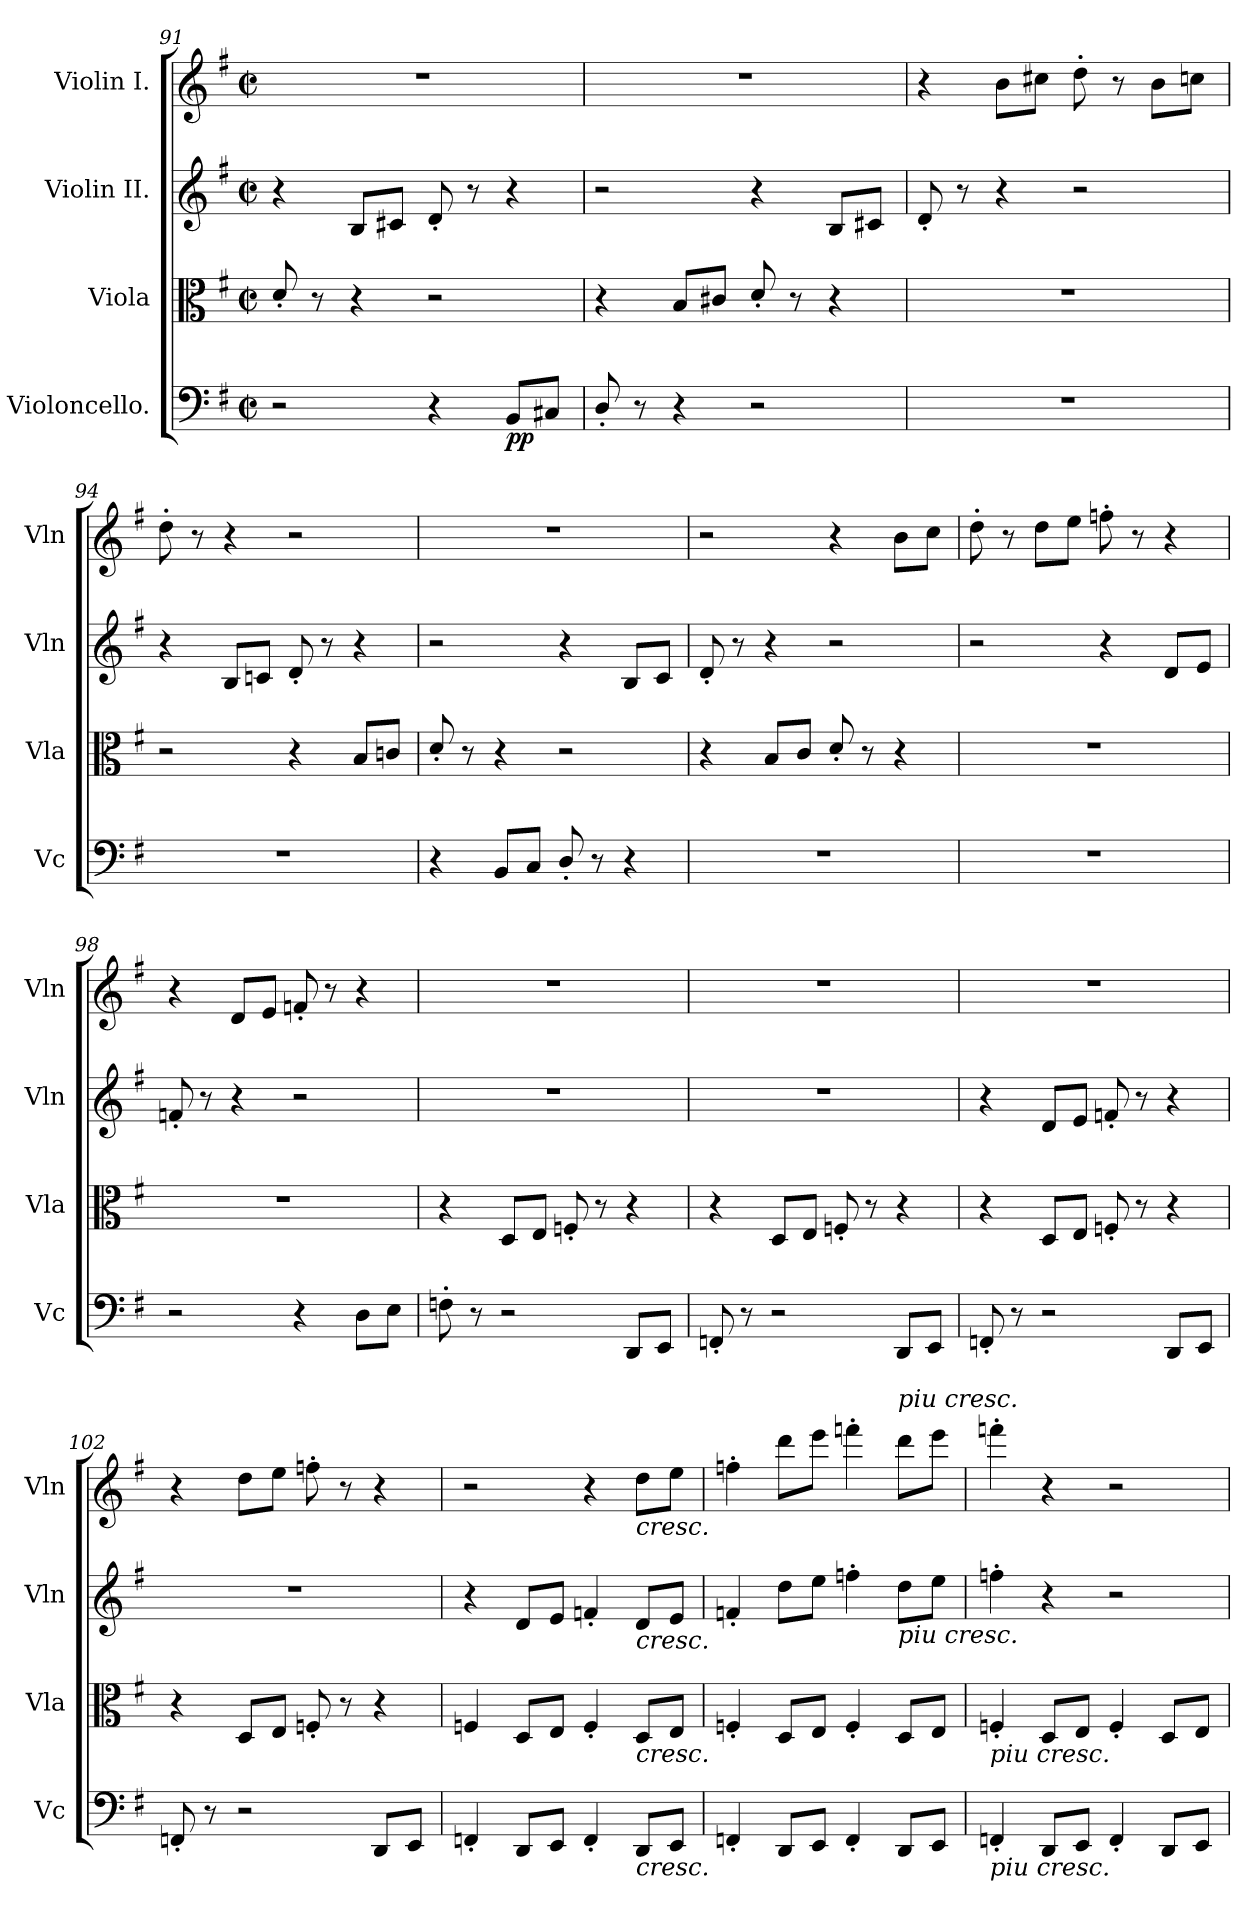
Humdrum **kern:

**kern	**dynam	**kern	**kern	**kern
*part4	*part4	*part3	*part2	*part1
*staff4	*staff4	*staff3	*staff2	*staff1
*I"Violoncello.	*	*I"Viola	*I"Violin II.	*I"Violin I.
*I'Vc	*	*I'Vla	*I'Vln	*I'Vln
!!LO:LB:g=z
*clefF4	*	*clefC3	*clefG2	*clefG2
*k[f#]	*	*k[f#]	*k[f#]	*k[f#]
*M2/2	*	*M2/2	*M2/2	*M2/2
*met(c|)	*	*met(c|)	*met(c|)	*met(c|)
=91	=91	=91	=91	=91
2r	.	8d'/	4r	1r
.	.	8r	.	.
.	.	4r	8B/L	.
.	.	.	8c#X/J	.
4r	.	2r	8d'/	.
.	.	.	8r	.
!	!LO:DY:b	!	!	!
8BB/L	pp	.	4r	.
8C#X/J	.	.	.	.
=92	=92	=92	=92	=92
8D'/	.	4r	2r	1r
8r	.	.	.	.
4r	.	8B/L	.	.
.	.	8c#X/J	.	.
2r	.	8d'/	4r	.
.	.	8r	.	.
.	.	4r	8B/L	.
.	.	.	8c#X/J	.
=93	=93	=93	=93	=93
1r	.	1r	8d'/	4r
.	.	.	8r	.
.	.	.	4r	8b\L
.	.	.	.	8cc#X\J
.	.	.	2r	8dd'\
.	.	.	.	8r
.	.	.	.	8b\L
.	.	.	.	8ccn\J
=94	=94	=94	=94	=94
1r	.	2r	4r	8dd'\
.	.	.	.	8r
.	.	.	8B/L	4r
.	.	.	8cn/J	.
.	.	4r	8d'/	2r
.	.	.	8r	.
.	.	8B/L	4r	.
.	.	8cn/J	.	.
!!LO:LB:g=z
=95	=95	=95	=95	=95
4r	.	8d'/	2r	1r
.	.	8r	.	.
8BB/L	.	4r	.	.
8C/J	.	.	.	.
8D'/	.	2r	4r	.
8r	.	.	.	.
4r	.	.	8B/L	.
.	.	.	8c/J	.
=96	=96	=96	=96	=96
1r	.	4r	8d'/	2r
.	.	.	8r	.
.	.	8B/L	4r	.
.	.	8c/J	.	.
.	.	8d'/	2r	4r
.	.	8r	.	.
.	.	4r	.	8b\L
.	.	.	.	8cc\J
=97	=97	=97	=97	=97
1r	.	1r	2r	8dd'\
.	.	.	.	8r
.	.	.	.	8dd\L
.	.	.	.	8ee\J
.	.	.	4r	8ffn'\
.	.	.	.	8r
.	.	.	8d/L	4r
.	.	.	8e/J	.
=98	=98	=98	=98	=98
2r	.	1r	8fn'/	4r
.	.	.	8r	.
.	.	.	4r	8d/L
.	.	.	.	8e/J
4r	.	.	2r	8fn'/
.	.	.	.	8r
8D\L	.	.	.	4r
8E\J	.	.	.	.
!!LO:PB:g=z
=99	=99	=99	=99	=99
8Fn'\	.	4r	1r	1r
8r	.	.	.	.
2r	.	8D/L	.	.
.	.	8E/J	.	.
.	.	8Fn'/	.	.
.	.	8r	.	.
8DD/L	.	4r	.	.
8EE/J	.	.	.	.
=100	=100	=100	=100	=100
8FFn'/	.	4r	1r	1r
8r	.	.	.	.
2r	.	8D/L	.	.
.	.	8E/J	.	.
.	.	8Fn'/	.	.
.	.	8r	.	.
8DD/L	.	4r	.	.
8EE/J	.	.	.	.
=101	=101	=101	=101	=101
8FFn'/	.	4r	4r	1r
8r	.	.	.	.
2r	.	8D/L	8d/L	.
.	.	8E/J	8e/J	.
.	.	8Fn'/	8fn'/	.
.	.	8r	8r	.
8DD/L	.	4r	4r	.
8EE/J	.	.	.	.
=102	=102	=102	=102	=102
8FFn'/	.	4r	1r	4r
8r	.	.	.	.
2r	.	8D/L	.	8dd\L
.	.	8E/J	.	8ee\J
.	.	8Fn'/	.	8ffn'\
.	.	8r	.	8r
8DD/L	.	4r	.	4r
8EE/J	.	.	.	.
!!LO:LB:g=z
=103	=103	=103	=103	=103
4FFn'/	.	4Fn/	4r	2r
8DD/L	.	8D/L	8d/L	.
8EE/J	.	8E/J	8e/J	.
4FF'/	.	4F'/	4fn'/	4r
!	!	!	!	!LO:TX:b:i:t=cresc.
!	!	!	!LO:TX:b:i:t=cresc.	!
!	!	!LO:TX:b:i:t=cresc.	!	!
!LO:TX:b:i:t=cresc.	!	!	!	!
8DD/L	.	8D/L	8d/L	8dd\L
8EE/J	.	8E/J	8e/J	8ee\J
=104	=104	=104	=104	=104
4FFn'/	.	4Fn'/	4fn'/	4ffn'\
8DD/L	.	8D/L	8dd\L	8ddd\L
8EE/J	.	8E/J	8ee\J	8eee\J
4FF'/	.	4F'/	4ffn'\	4fffn'\
!	!	!	!	!LO:TX:a:i:t=piu cresc.
!	!	!	!LO:TX:b:i:t=piu cresc.	!
8DD/L	.	8D/L	8dd\L	8ddd\L
8EE/J	.	8E/J	8ee\J	8eee\J
=105	=105	=105	=105	=105
!	!	!LO:TX:b:i:t=piu cresc.	!	!
!LO:TX:b:i:t=piu cresc.	!	!	!	!
4FFn'/	.	4Fn'/	4ffn'\	4fffn'\
8DD/L	.	8D/L	4r	4r
8EE/J	.	8E/J	.	.
4FF'/	.	4F'/	2r	2r
8DD/L	.	8D/L	.	.
8EE/J	.	8E/J	.	.
=	=	=	=	=
*-	*-	*-	*-	*-
